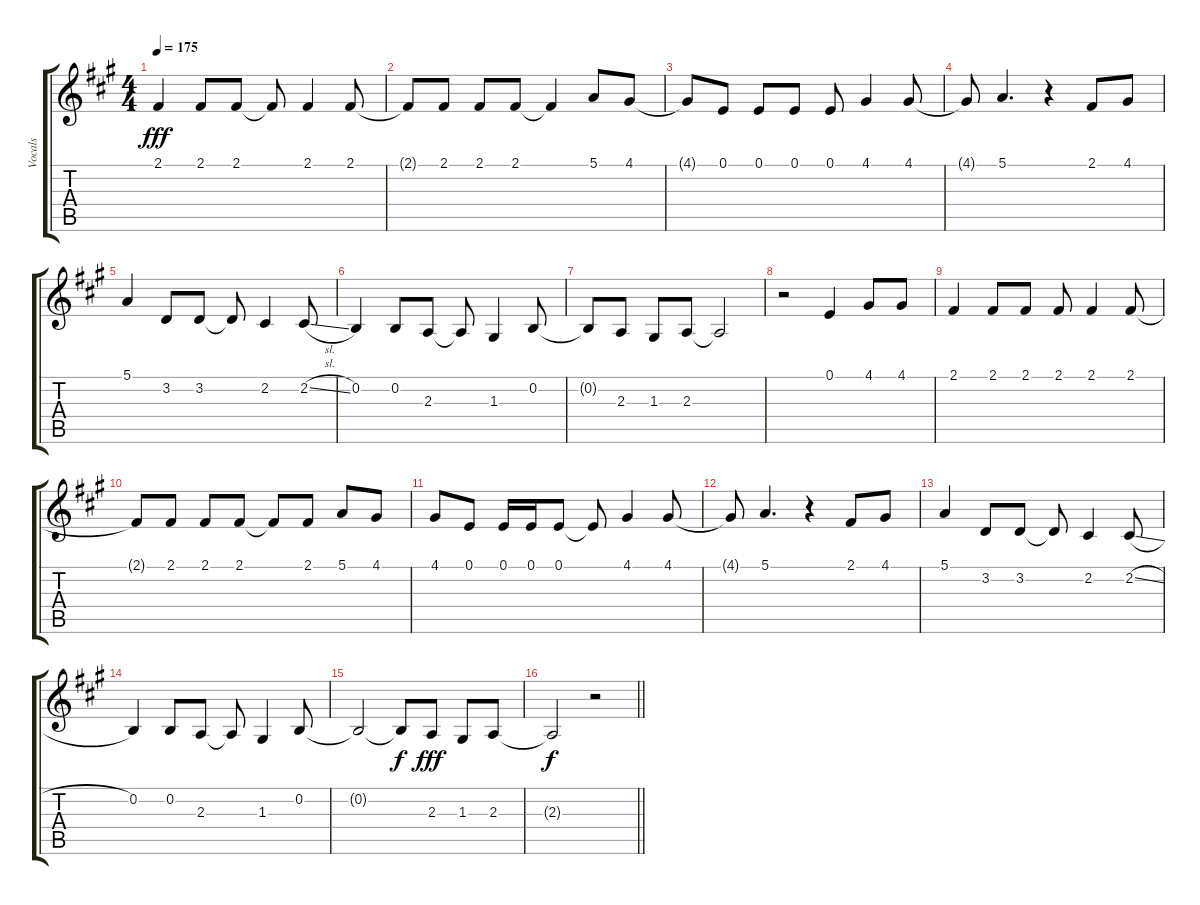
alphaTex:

\track ("Vocals" "Vocals") {instrument voiceoohs}
\staff {score tabs}
\tuning (E4 B3 G3 D3 A2 E2) {hide}
\ts (4 4)
\tempo 175
\clef g2
\ks a
2.1.4{dy fff} 2.1.8 2.1.8 2.1{t}.8 2.1.4 2.1.8 |
2.1{t}.8 2.1.8 2.1.8 2.1.8 2.1{t}.4 5.1.8 4.1.8 |
4.1{t}.8 0.1.8 0.1.8 0.1.8 0.1.8 4.1.4 4.1.8 |
4.1{t}.8 5.1.4{d} r.4 2.1.8 4.1.8 |
5.1.4 3.2.8 3.2.8 3.2{t}.8 2.2.4 2.2{sl}.8 |
0.2.4 0.2.8 2.3.8 2.3{t}.8 1.3.4 0.2.8 |
0.2{t}.8 2.3.8 1.3.8 2.3.8 2.3{t}.2 |
r.2 0.1.4 4.1.8 4.1.8 |
2.1.4 2.1.8 2.1.8 2.1.8 2.1.4 2.1.8 |
2.1{t}.8 2.1.8 2.1.8 2.1.8 2.1{t}.8 2.1.8 5.1.8 4.1.8 |
4.1.8 0.1.8 0.1.16 0.1.16 0.1.8 0.1{t}.8 4.1.4 4.1.8 |
4.1{t}.8 5.1.4{d} r.4 2.1.8 4.1.8 |
5.1.4 3.2.8 3.2.8 3.2{t}.8 2.2.4 2.2{sl}.8 |
0.2.4 0.2.8 2.3.8 2.3{t}.8 1.3.4 0.2.8 |
0.2{t}.2 0.2{t}.8{dy f} 2.3.8{dy fff} 1.3.8 2.3.8 |
\barLineRight lightlight
2.3{t}.2{dy f} r.2
